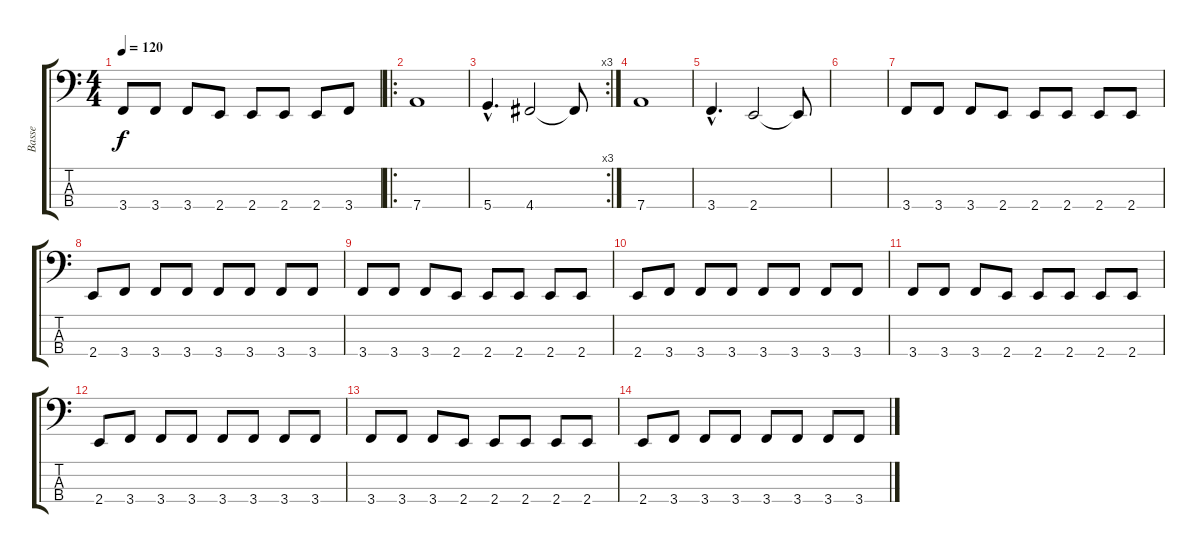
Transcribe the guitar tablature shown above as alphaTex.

\track ("Basse" "Basse") {instrument electricbassfinger}
\staff {score tabs}
\tuning (G2 D2 A1 D1) {hide}
\ts (4 4)
\tempo 120
\clef f4
\ks c
3.4.8{dy f} 3.4.8 3.4.8 2.4.8 2.4.8 2.4.8 2.4.8 3.4.8 |
\ro
7.4.1 |
\rc 3
5.4{hac}.4{d} 4.4.2 4.4{t}.8 |
7.4.1 |
3.4{hac}.4{d} 2.4.2 2.4{t}.8 |
|
3.4.8 3.4.8 3.4.8 2.4.8 2.4.8 2.4.8 2.4.8 2.4.8 |
2.4.8 3.4.8 3.4.8 3.4.8 3.4.8 3.4.8 3.4.8 3.4.8 |
3.4.8 3.4.8 3.4.8 2.4.8 2.4.8 2.4.8 2.4.8 2.4.8 |
2.4.8 3.4.8 3.4.8 3.4.8 3.4.8 3.4.8 3.4.8 3.4.8 |
3.4.8 3.4.8 3.4.8 2.4.8 2.4.8 2.4.8 2.4.8 2.4.8 |
2.4.8 3.4.8 3.4.8 3.4.8 3.4.8 3.4.8 3.4.8 3.4.8 |
3.4.8 3.4.8 3.4.8 2.4.8 2.4.8 2.4.8 2.4.8 2.4.8 |
2.4.8 3.4.8 3.4.8 3.4.8 3.4.8 3.4.8 3.4.8 3.4.8
